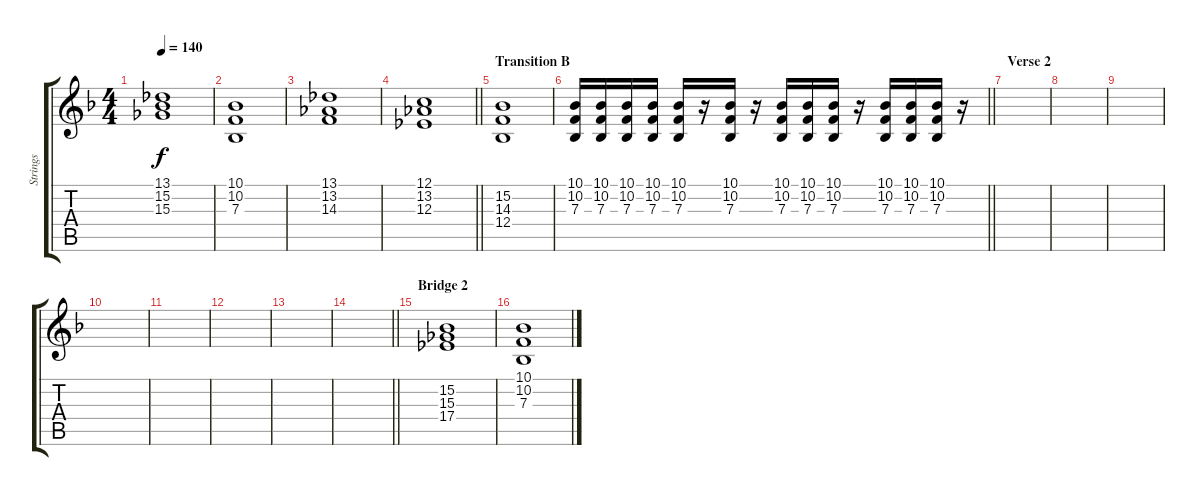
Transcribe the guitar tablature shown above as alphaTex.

\track ("Strings" "Strings") {instrument stringensemble1}
\staff {score tabs}
\tuning (C4 G3 Eb3 Bb2 F2 C2) {hide}
\ts (4 4)
\tempo 140
\clef g2
\ks dminor
(13.1 15.2 15.3).1{dy f} |
(10.1 10.2 7.3).1 |
(13.1 13.2 14.3).1 |
\barLineRight lightlight
(12.1 13.2 12.3).1 |
\section ("" "Transition B")
(15.2 14.3 12.4).1 |
\barLineRight lightlight
(10.1 10.2 7.3).16 (10.1 10.2 7.3).16 (10.1 10.2 7.3).16 (10.1 10.2 7.3).16 (10.1 10.2 7.3).16 r.16 (10.1 10.2 7.3).16 r.16 (10.1 10.2 7.3).16 (10.1 10.2 7.3).16 (10.1 10.2 7.3).16 r.16 (10.1 10.2 7.3).16 (10.1 10.2 7.3).16 (10.1 10.2 7.3).16 r.16 |
\section ("" "Verse 2")
|
|
|
|
|
|
|
\barLineRight lightlight
|
\section ("" "Bridge 2")
(15.2 15.3 17.4).1 |
(10.1 10.2 7.3).1
